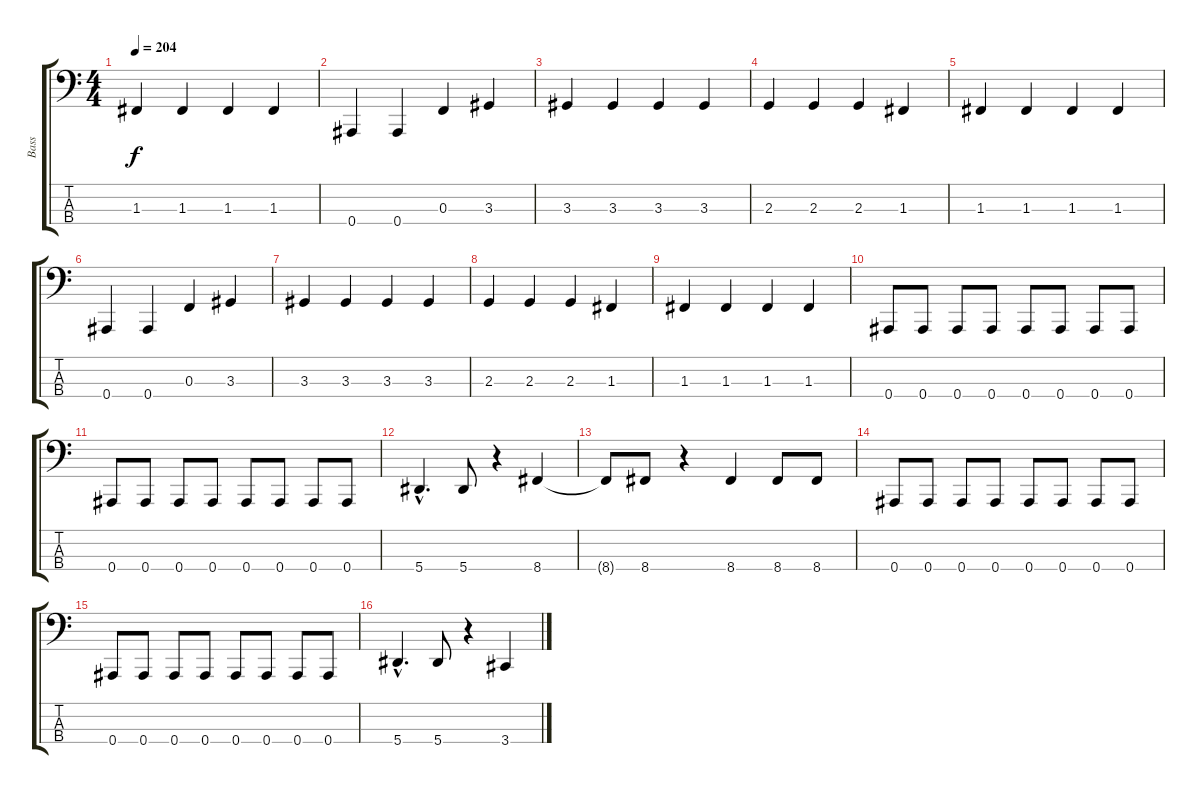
\track ("Bass" "Bass") {instrument electricbassfinger}
\staff {score tabs}
\tuning (Eb2 Bb1 F1 Bb0) {hide}
\ts (4 4)
\tempo 204
\clef f4
\ks c
1.3.4{dy f} 1.3.4 1.3.4 1.3.4 |
0.4.4 0.4.4 0.3.4 3.3.4 |
3.3.4 3.3.4 3.3.4 3.3.4 |
2.3.4 2.3.4 2.3.4 1.3.4 |
1.3.4 1.3.4 1.3.4 1.3.4 |
0.4.4 0.4.4 0.3.4 3.3.4 |
3.3.4 3.3.4 3.3.4 3.3.4 |
2.3.4 2.3.4 2.3.4 1.3.4 |
1.3.4 1.3.4 1.3.4 1.3.4 |
0.4.8 0.4.8 0.4.8 0.4.8 0.4.8 0.4.8 0.4.8 0.4.8 |
0.4.8 0.4.8 0.4.8 0.4.8 0.4.8 0.4.8 0.4.8 0.4.8 |
5.4{hac}.4{d} 5.4.8 r.4 8.4.4 |
8.4{t}.8 8.4.8 r.4 8.4.4 8.4.8 8.4.8 |
0.4.8 0.4.8 0.4.8 0.4.8 0.4.8 0.4.8 0.4.8 0.4.8 |
0.4.8 0.4.8 0.4.8 0.4.8 0.4.8 0.4.8 0.4.8 0.4.8 |
5.4{hac}.4{d} 5.4.8 r.4 3.4.4
